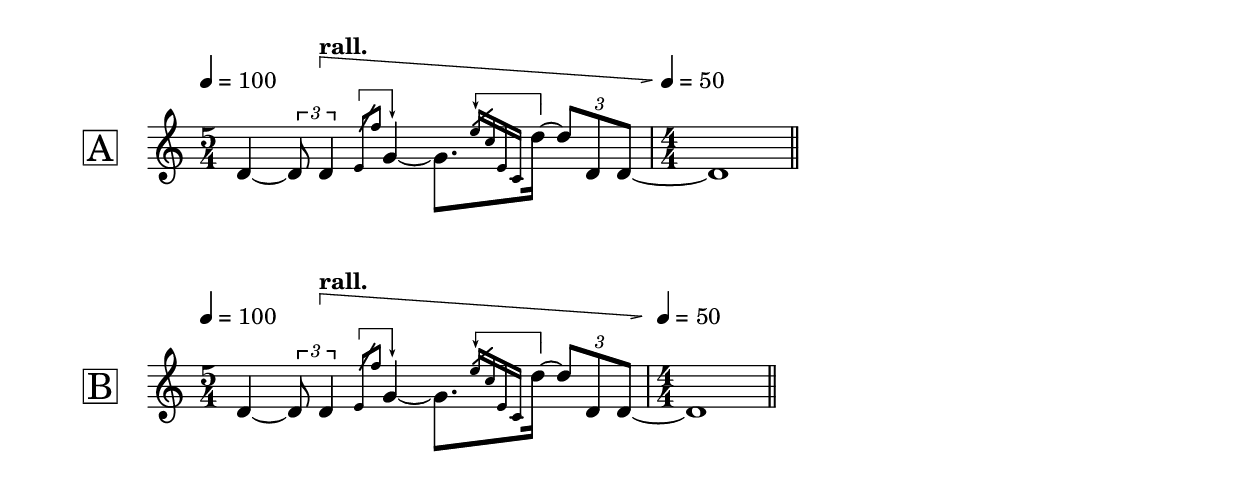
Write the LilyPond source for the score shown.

\version "2.24.4"
\pointAndClickOff


accelArrow =
#(define-music-function (line_angle) (number?)

   (define x_value (cos (* (/ 3.14159265358979 180) (- 90 line_angle))))
   (define y_value (sin (* (/ 3.14159265358979 180) (- 90 line_angle))))
   #{
     \tweak direction #up
     \tweak style  #'line
     \tweak thickness  #1
     \tweak to-barline ##t
     \tweak rotation #(list line_angle -1 0 )
     \tweak bound-details.left.stencil #ly:text-interface::print
     \tweak bound-details.left.text \markup \postscript
     #(string-append
       "gsave newpath 
0 0 moveto "
       (number->string x_value) " "
       (number->string y_value)
       " rlineto 
stroke 
grestore")
     \tweak bound-details.left-broken.stencil #ly:text-interface::print
     \tweak bound-details.left-broken.text ##f

     \tweak bound-details.right.stencil #ly:text-interface::print
     \tweak bound-details.right.text \markup \postscript
     "newpath 
0 0 moveto 
-1 -0.3 rlineto 
stroke"
     \tweak bound-details.right-broken.stencil #ly:text-interface::print
     \tweak bound-details.right-broken.text ##f
     \tweak font-shape  #'upright
     \tweak bound-details.left.padding  #0
     \tweak bound-details.right.padding  #0
     \tweak breakable ##t
     \tweak after-line-breaking ##t

     \startTextSpan
   #})

rallArrow =
#(define-music-function (line_angle) (number?)

   (define x_value (cos (* (/ 3.14159265358979 180) (- 90 line_angle))))
   (define y_value (sin (* (/ 3.14159265358979 180) (- 90 line_angle))))
   #{
     \tweak direction #up
     \tweak style  #'line
     \tweak thickness  #1
     \tweak to-barline ##t
     \tweak rotation #(list (* -1 line_angle) 1 0 )

     \tweak bound-details.left.stencil #ly:text-interface::print
     \tweak bound-details.left.text \markup \postscript
     #(string-append
       "gsave 
newpath 
0 0 moveto "
       (number->string x_value) " "
       (number->string (* -1 y_value))
       " rlineto 
stroke 
grestore")
     \tweak bound-details.left-broken.stencil #ly:text-interface::print
     \tweak bound-details.left-broken.text ##f

     \tweak bound-details.right.stencil #ly:text-interface::print
     \tweak bound-details.right.text \markup \postscript
     "newpath 
0 0 moveto 
-1 -0.3 rlineto 
stroke"
     \tweak bound-details.right-broken.stencil #ly:text-interface::print
     \tweak bound-details.right-broken.text ##f
     \tweak font-shape  #'upright
     \tweak bound-details.left.padding  #0
     \tweak bound-details.right.padding  #0
     \tweak breakable ##t
     \tweak after-line-breaking ##t
     \startTextSpan
   #})


graceNoteBeforeBeatOn =
#(define-music-function (starting_note) (ly:music?)
   #{
     \once \override TextSpanner.style = #'line
     \once \override TextSpanner.bound-details.left.text =
     \markup { \draw-line #'(0 . -1) }
     \once \override TextSpanner.bound-details.right.text =
     \markup {
       \postscript
       "newpath 0 0 moveto 
0 -2.5 rlineto 
stroke 
newpath 
-0.275 -2 moveto 
0.275 -0.75 rlineto 
0.275 0.75 rlineto 
-0.275 -0.2 rlineto 
closepath 
fill"
     }
     \once \override TextSpanner.Y-offset = #5
     \once \override TextSpanner.bound-details.left.padding = #0.5
     \once \override TextSpanner.bound-details.right.padding = #-0.25
     #starting_note
     \startTextSpan
   #})


graceNoteBeforeBeatOff =
#(define-music-function (ending_note) (ly:music?)
   #{
     #ending_note
     \stopTextSpan
   #})


graceNoteAfterBeatOn =
#(define-music-function (starting_note) (ly:music?)
   #{
     \once \override TextSpanner.style = #'line
     \once \override TextSpanner.bound-details.right.text =
     \markup {
       \combine \draw-line #'(0 . -1)
       \postscript "newpath 
0 -1 moveto 
0 -1 rlineto 
stroke"
     }
     \once \override TextSpanner.bound-details.left.text =
     \markup {
       \postscript
       "newpath 0 0 moveto 
0 -1 rlineto 
stroke 
newpath 
-0.275 -0.75 moveto 
0.275 -0.75 rlineto 
0.275 0.75 rlineto 
-0.275 -0.2 rlineto 
closepath 
fill"
     }
     \once \override TextSpanner.Y-offset = #2
     \once \override TextSpanner.bound-details.left.padding = #0.5
     \once \override TextSpanner.bound-details.right.padding = #-0.25

     #starting_note
     \startTextSpan
   #})


graceNoteAfterBeatOff =
#(define-music-function (ending_note) (ly:music?)
   #{
     #ending_note
     \stopTextSpan
   #})

%%%%%%%%%%%%%%%%%%%LSR SNIPPET START%%%%%%%%%%%%%%%%%%

#(define (degrees->radians deg)
   (* PI (/ deg 180.0)))


slash =
#(define-music-function (ang stem-fraction protrusion)
   (number? number? number?)
   (remove-grace-property 'Voice 'Stem 'direction)
   #{
     \once \override Stem.stencil =
     #(lambda (grob)
        (let* ((x-parent (ly:grob-parent grob X))
               (is-rest? (ly:grob?
                          (ly:grob-object x-parent 'rest)))
               (beam (ly:grob-object grob 'beam))
               (stil (ly:stem::print grob)))
          (cond
           (is-rest? empty-stencil)
           ((ly:grob? beam)
            (let* ((refp (ly:grob-system grob))
                   (stem-y-ext (ly:grob-extent grob grob Y))
                   (stem-length
                    (- (cdr stem-y-ext) (car stem-y-ext)))
                   (beam-X-pos (ly:grob-property beam 'X-positions))
                   (beam-Y-pos (ly:grob-property beam 'positions))
                   (beam-slope (/ (- (cdr beam-Y-pos) (car beam-Y-pos))
                                  (- (cdr beam-X-pos) (car beam-X-pos))))
                   (beam-angle (atan beam-slope))
                   (dir (ly:grob-property grob 'direction))
                   (line-dy (* stem-length stem-fraction))
                   (line-dy-with-protrusions (if (= dir 1)
                                                 (+ (* 4 protrusion) beam-angle)
                                                 (- (* 4 protrusion) beam-angle)))
                   (ang (if (> beam-slope 0)
                            (if (= dir 1)
                                (+ (degrees->radians ang) (* beam-angle 0.7))
                                (degrees->radians ang))
                            (if (= dir 1)
                                (degrees->radians ang)
                                (- (degrees->radians ang) (* beam-angle 0.7)))))
                   (line-dx (/ line-dy-with-protrusions (tan ang)))
                   (protrusion-dx (/ protrusion (tan ang)))
                   (corr (if (= dir 1) (car stem-y-ext) (cdr stem-y-ext))))
              (ly:stencil-add
               stil
               (grob-interpret-markup grob
                                      (markup
                                       #:translate
                                       (cons (- protrusion-dx)
                                             (+ corr
                                                (* dir
                                                   (- stem-length
                                                      (+ stem-fraction protrusion)))))
                                       #:override '(thickness . 1.7)
                                       #:draw-line
                                       (cons line-dx
                                             (* dir line-dy-with-protrusions)))))))
           (else stil))))
   #})

startSlashedGraceMusic = {
  \slash 40 1 0.5
  \override Flag.stroke-style = #"grace"
}
stopSlashedGraceMusic = {
  \revert Flag.stroke-style
}

startAcciaccaturaMusic = {
  \slash 40 1 0.5
  s1*0(
  \override Flag.stroke-style = #"grace"
}
stopAcciaccaturaMusic = {
  \revert Flag.stroke-style
  s1*0)
}
%%%%%%%%%%%%%%%%%%% LSR SNIPPET END %%%%%%%%%%%%%%%%%%

%%%%%%%%%%%%%%%%%%% A %%%%%%%%%%%%%%%%%%

\score {

  \new Staff = "allElementsCombined"
  \with {instrumentName = \markup {\fontsize #4 \box "A"}}  {
    \numericTimeSignature
    \override Score.MetronomeMark.Y-offset = #5.75
    \tempo 4 = 100
    \time 5/4

    <<
      {
        \tieNeutral \stemNeutral
        d'4~
        \tuplet 3/2 {d'8 d'4}
        \stemUp \grace  {
          \startSlashedGraceMusic \graceNoteBeforeBeatOn e'8 f''
          \stopSlashedGraceMusic
        } \graceNoteBeforeBeatOff g'4~
        \stemNeutral g'8.[ \grace {
          \startSlashedGraceMusic \graceNoteAfterBeatOn
          e''16 c'' e' c' \stopSlashedGraceMusic
        }
        \graceNoteAfterBeatOff d''16]~
        \tuplet 3/2 {d''8 d'8 d'8~} |
        \time 4/4
        d'1 \bar"||"
      }
      \\
      {
        s4  \tuplet 3/2 {
          s8 \override Voice.TextSpanner.Y-offset = #6.5
          s4^\markup {\translate #'(0 . 6.5) \bold "rall."}
          \rallArrow #4
        } s2. \tempo 4 = 50 s4*4 \stopTextSpan
      }
    >>
  }
}
%%%%%%%%%%%%%%%%%%% B %%%%%%%%%%%%%%%%%%
\score {
  <<
    \new Staff = "tempoLine" \with {
      \remove Clef_engraver
      \remove Staff_symbol_engraver
      \remove Time_signature_engraver
    }
    {
      \numericTimeSignature
      \override Score.MetronomeMark.Y-offset = #6
      \tempo 4 = 100
      \time 5/4
      s4  \tuplet 3/2 {
        s8 \override Voice.TextSpanner.Y-offset = #-2.25
        s4^\markup {\translate #'(0 . 0) \bold "rall."}
        \rallArrow #4
      } s2 \after 64*15 \stopTextSpan s8*2 |
      \tempo 4 = 50  s4*4
    }

    \new Staff = "music"
    \with { instrumentName = \markup {\fontsize #4 \box "B"}}
    {
      \tieNeutral \stemNeutral
      d'4~
      \tuplet 3/2 {d'8 d'4}
      \grace {
        \startSlashedGraceMusic \graceNoteBeforeBeatOn e'8 f''
        \stopSlashedGraceMusic
      } \graceNoteBeforeBeatOff g'4~
      g'8.[ \grace {
        \startSlashedGraceMusic \graceNoteAfterBeatOn
        e''16 c'' e' c' \stopSlashedGraceMusic
      }
      \graceNoteAfterBeatOff d''16]~
      \tuplet 3/2 {d''8 d'8 d'8~} |
      \time 4/4
      d'1 \bar"||"
    }
  >>
}

